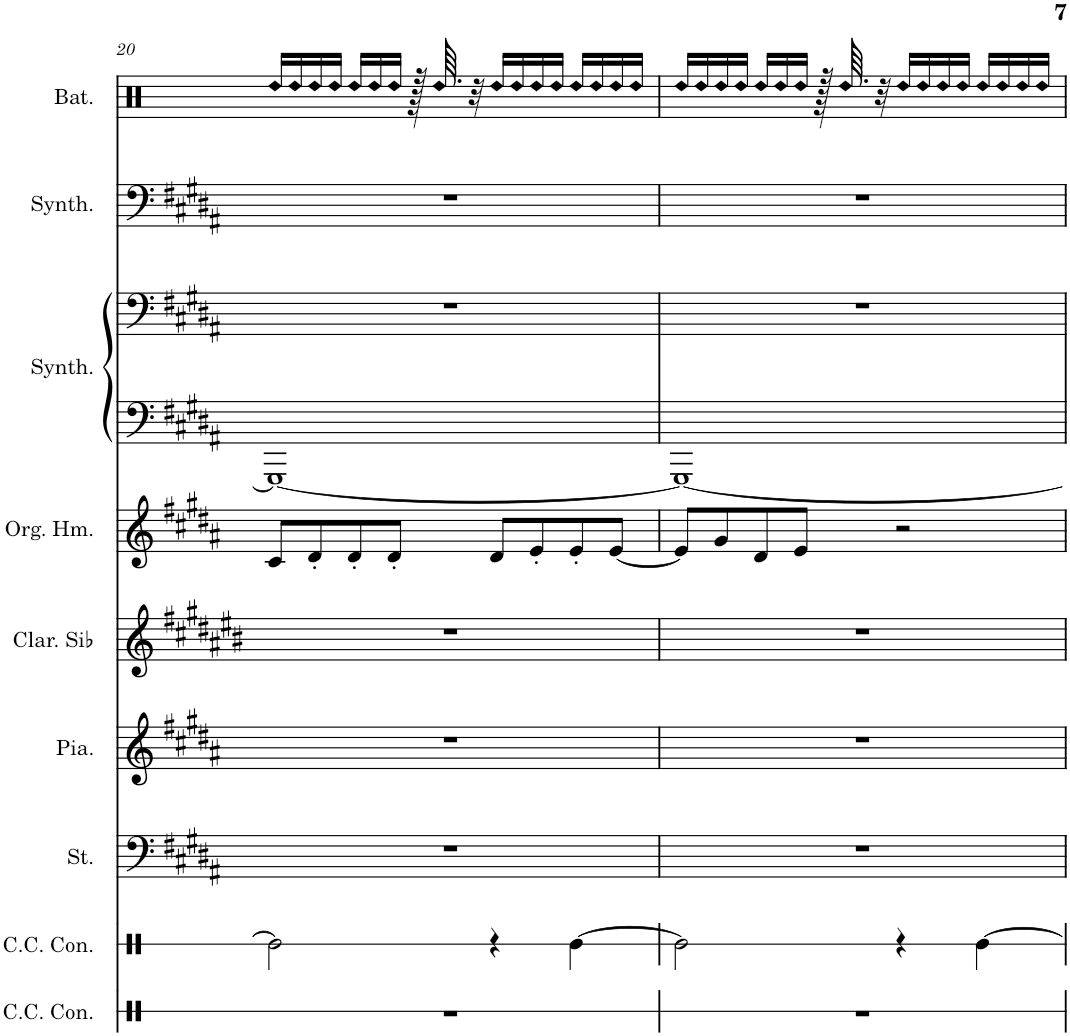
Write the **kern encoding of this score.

**kern	**kern	**kern	**kern	**kern	**kern	**kern	**kern	**kern	**kern
*part9	*part8	*part7	*part6	*part5	*part4	*part3	*part3	*part2	*part1
*staff10	*staff9	*staff8	*staff7	*staff6	*staff5	*staff4	*staff3	*staff2	*staff1
*I"Caisse claire de concert, Reverse Cymbal	*I"Caisse claire de concert, Taiko Drum	*I"Cordes, String Ensemble 1	*I"Piano	*I"Clarinette en Sib	*I"Orgue Hammond, Drawbar Organ	*I"Synthétiseur d'instruments à cordes, Synth Strings 2	*	*I"Synthétiseur de basses, Synth Bass 2	*I"Batterie, Drums
*I'C.C. Con.	*I'C.C. Con.	*I'St.	*I'Pia.	*I'Clar. Sib	*I'Org. Hm.	*I'Synth.	*	*I'Synth.	*I'Bat.
!!LO:PB:g=z
*clefX	*clefX	*clefF4	*clefG2	*clefG2	*clefG2	*clefF4	*clefF4	*clefF4	*clefX
*	*	*	*	*Trd1c2	*	*	*	*	*
*k[f#c#g#d#a#]	*k[f#c#g#d#a#]	*k[f#c#g#d#a#]	*k[f#c#g#d#a#]	*k[f#c#g#d#a#e#b#]	*k[f#c#g#d#a#]	*k[f#c#g#d#a#]	*k[f#c#g#d#a#]	*k[f#c#g#d#a#]	*k[]
*M4/4	*M4/4	*M4/4	*M4/4	*M4/4	*M4/4	*M4/4	*M4/4	*M4/4	*M4/4
=20	=20	=20	=20	=20	=20	=20	=20	=20	=20
!	!	!	!	!	!	!	!	!	!LO:N:head=diamond
1r	2Re\]	1r	1r	1r	8c#/L	1GGG#_	1r	1r	16Rdd/LL
!	!	!	!	!	!	!	!	!	!LO:N:head=diamond
.	.	.	.	.	.	.	.	.	16Rdd/
!	!	!	!	!	!	!	!	!	!LO:N:head=diamond
.	.	.	.	.	8d#'/	.	.	.	16Rdd/
!	!	!	!	!	!	!	!	!	!LO:N:head=diamond
.	.	.	.	.	.	.	.	.	16Rdd/JJ
!	!	!	!	!	!	!	!	!	!LO:N:head=diamond
.	.	.	.	.	8d#'/	.	.	.	16Rdd/LL
!	!	!	!	!	!	!	!	!	!LO:N:head=diamond
.	.	.	.	.	.	.	.	.	16Rdd/
!	!	!	!	!	!	!	!	!	!LO:N:head=diamond
.	.	.	.	.	8d#'/J	.	.	.	16Rdd/JJ
.	.	.	.	.	.	.	.	.	128r
!	!	!	!	!	!	!	!	!	!LO:N:head=diamond
.	.	.	.	.	.	.	.	.	64.Rdd/
.	.	.	.	.	.	.	.	.	32r
!	!	!	!	!	!	!	!	!	!LO:N:head=diamond
.	4r	.	.	.	8d#/L	.	.	.	16Rdd/LL
!	!	!	!	!	!	!	!	!	!LO:N:head=diamond
.	.	.	.	.	.	.	.	.	16Rdd/
!	!	!	!	!	!	!	!	!	!LO:N:head=diamond
.	.	.	.	.	8e'/	.	.	.	16Rdd/
!	!	!	!	!	!	!	!	!	!LO:N:head=diamond
.	.	.	.	.	.	.	.	.	16Rdd/JJ
!	!	!	!	!	!	!	!	!	!LO:N:head=diamond
.	[4Re\	.	.	.	8e'/	.	.	.	16Rdd/LL
!	!	!	!	!	!	!	!	!	!LO:N:head=diamond
.	.	.	.	.	.	.	.	.	16Rdd/
!	!	!	!	!	!	!	!	!	!LO:N:head=diamond
.	.	.	.	.	[8e/J	.	.	.	16Rdd/
!	!	!	!	!	!	!	!	!	!LO:N:head=diamond
.	.	.	.	.	.	.	.	.	16Rdd/JJ
=21	=21	=21	=21	=21	=21	=21	=21	=21	=21
!	!	!	!	!	!	!	!	!	!LO:N:head=diamond
1r	2Re\]	1r	1r	1r	8e/L]	1GGG#_	1r	1r	16Rdd/LL
!	!	!	!	!	!	!	!	!	!LO:N:head=diamond
.	.	.	.	.	.	.	.	.	16Rdd/
!	!	!	!	!	!	!	!	!	!LO:N:head=diamond
.	.	.	.	.	8g#/	.	.	.	16Rdd/
!	!	!	!	!	!	!	!	!	!LO:N:head=diamond
.	.	.	.	.	.	.	.	.	16Rdd/JJ
!	!	!	!	!	!	!	!	!	!LO:N:head=diamond
.	.	.	.	.	8d#/	.	.	.	16Rdd/LL
!	!	!	!	!	!	!	!	!	!LO:N:head=diamond
.	.	.	.	.	.	.	.	.	16Rdd/
!	!	!	!	!	!	!	!	!	!LO:N:head=diamond
.	.	.	.	.	8e/J	.	.	.	16Rdd/JJ
.	.	.	.	.	.	.	.	.	128r
!	!	!	!	!	!	!	!	!	!LO:N:head=diamond
.	.	.	.	.	.	.	.	.	64.Rdd/
.	.	.	.	.	.	.	.	.	32r
!	!	!	!	!	!	!	!	!	!LO:N:head=diamond
.	4r	.	.	.	2r	.	.	.	16Rdd/LL
!	!	!	!	!	!	!	!	!	!LO:N:head=diamond
.	.	.	.	.	.	.	.	.	16Rdd/
!	!	!	!	!	!	!	!	!	!LO:N:head=diamond
.	.	.	.	.	.	.	.	.	16Rdd/
!	!	!	!	!	!	!	!	!	!LO:N:head=diamond
.	.	.	.	.	.	.	.	.	16Rdd/JJ
!	!	!	!	!	!	!	!	!	!LO:N:head=diamond
.	[4Re\	.	.	.	.	.	.	.	16Rdd/LL
!	!	!	!	!	!	!	!	!	!LO:N:head=diamond
.	.	.	.	.	.	.	.	.	16Rdd/
!	!	!	!	!	!	!	!	!	!LO:N:head=diamond
.	.	.	.	.	.	.	.	.	16Rdd/
!	!	!	!	!	!	!	!	!	!LO:N:head=diamond
.	.	.	.	.	.	.	.	.	16Rdd/JJ
=	=	=	=	=	=	=	=	=	=
*-	*-	*-	*-	*-	*-	*-	*-	*-	*-
